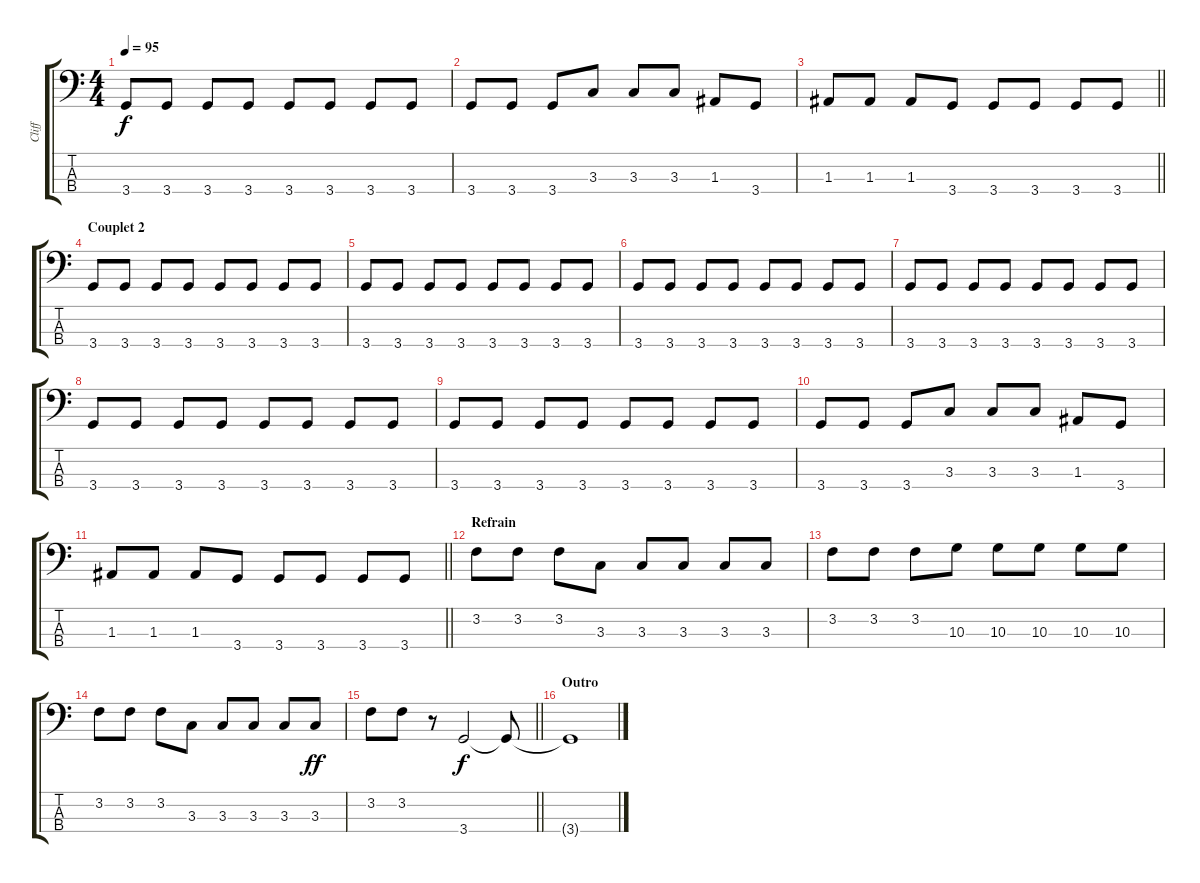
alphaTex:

\track ("Cliff" "Cliff") {instrument electricbassfinger}
\staff {score tabs}
\tuning (G2 D2 A1 E1) {hide}
\ts (4 4)
\tempo 95
\clef f4
\ks c
3.4.8{dy f} 3.4.8 3.4.8 3.4.8 3.4.8 3.4.8 3.4.8 3.4.8 |
3.4.8 3.4.8 3.4.8 3.3.8 3.3.8 3.3.8 1.3.8 3.4.8 |
\barLineRight lightlight
1.3.8 1.3.8 1.3.8 3.4.8 3.4.8 3.4.8 3.4.8 3.4.8 |
\section ("" "Couplet 2")
3.4.8 3.4.8 3.4.8 3.4.8 3.4.8 3.4.8 3.4.8 3.4.8 |
3.4.8 3.4.8 3.4.8 3.4.8 3.4.8 3.4.8 3.4.8 3.4.8 |
3.4.8 3.4.8 3.4.8 3.4.8 3.4.8 3.4.8 3.4.8 3.4.8 |
3.4.8 3.4.8 3.4.8 3.4.8 3.4.8 3.4.8 3.4.8 3.4.8 |
3.4.8 3.4.8 3.4.8 3.4.8 3.4.8 3.4.8 3.4.8 3.4.8 |
3.4.8 3.4.8 3.4.8 3.4.8 3.4.8 3.4.8 3.4.8 3.4.8 |
3.4.8 3.4.8 3.4.8 3.3.8 3.3.8 3.3.8 1.3.8 3.4.8 |
\barLineRight lightlight
1.3.8 1.3.8 1.3.8 3.4.8 3.4.8 3.4.8 3.4.8 3.4.8 |
\section ("" "Refrain")
3.2.8 3.2.8 3.2.8 3.3.8 3.3.8 3.3.8 3.3.8 3.3.8 |
3.2.8 3.2.8 3.2.8 10.3.8 10.3.8 10.3.8 10.3.8 10.3.8 |
3.2.8 3.2.8 3.2.8 3.3.8 3.3.8 3.3.8 3.3.8 3.3.8{dy ff} |
\barLineRight lightlight
3.2.8 3.2.8 r.8 3.4.2{dy f} 3.4{t}.8 |
\section ("" "Outro")
3.4{t}.1
